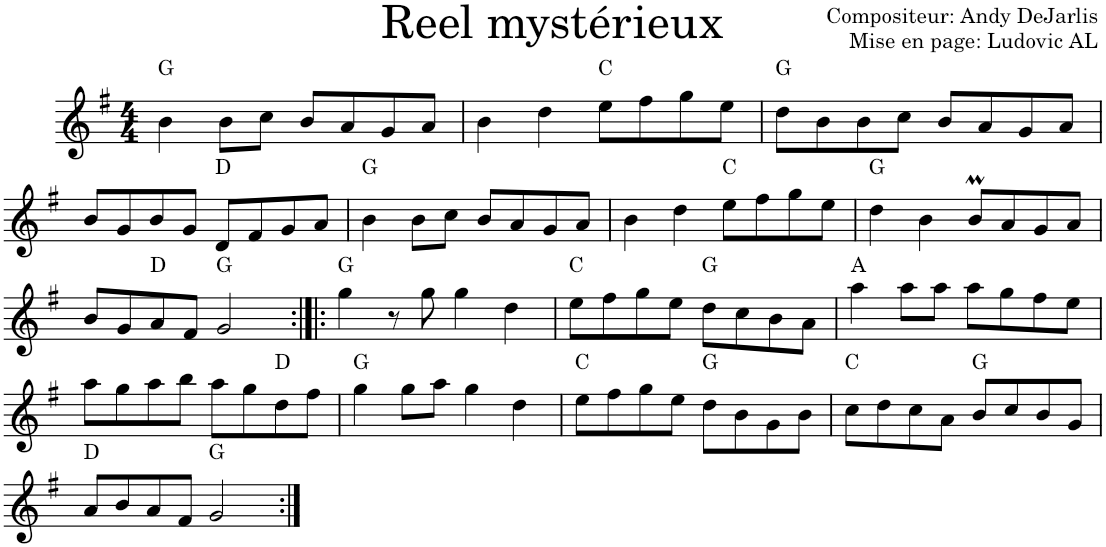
**kern	**harte
*part1	*part1
*staff1	*
*I"Voice	*
*I'V	*
*clefG2	*
*k[f#]	*
*M4/4	*
=1	=1
4b\	G:maj
8b\L	.
8cc\J	.
8b/L	.
8a/	.
8g/	.
8a/J	.
=2	=2
4b\	.
4dd\	.
8ee\L	C:maj
8ff#\	.
8gg\	.
8ee\J	.
=3	=3
8dd\L	G:maj
8b\	.
8b\	.
8cc\J	.
8b/L	.
8a/	.
8g/	.
8a/J	.
!!LO:LB:g=z
=4	=4
8b/L	.
8g/	.
8b/	.
8g/J	.
8d/L	D:maj
8f#/	.
8g/	.
8a/J	.
=5	=5
4b\	G:maj
8b\L	.
8cc\J	.
8b/L	.
8a/	.
8g/	.
8a/J	.
=6	=6
4b\	.
4dd\	.
8ee\L	C:maj
8ff#\	.
8gg\	.
8ee\J	.
=7	=7
4dd\	G:maj
4b\	.
8bm/L	.
8a/	.
8g/	.
8a/J	.
!!LO:LB:g=z
=8	=8
8b/L	.
8g/	.
8a/	D:maj
8f#/J	.
2g/	G:maj
=9:|!|:	=9:|!|:
4gg\	G:maj
8r	.
8gg\	.
4gg\	.
4dd\	.
=10	=10
8ee\L	C:maj
8ff#\	.
8gg\	.
8ee\J	.
8dd\L	G:maj
8cc\	.
8b\	.
8a\J	.
=11	=11
4aa\	A:maj
8aa\L	.
8aa\J	.
8aa\L	.
8gg\	.
8ff#\	.
8ee\J	.
!!LO:LB:g=z
=12	=12
8aa\L	.
8gg\	.
8aa\	.
8bb\J	.
8aa\L	.
8gg\	.
8dd\	D:maj
8ff#\J	.
=13	=13
4gg\	G:maj
8gg\L	.
8aa\J	.
4gg\	.
4dd\	.
=14	=14
8ee\L	C:maj
8ff#\	.
8gg\	.
8ee\J	.
8dd\L	G:maj
8b\	.
8g\	.
8b\J	.
=15	=15
8cc\L	C:maj
8dd\	.
8cc\	.
8a\J	.
8b/L	G:maj
8cc/	.
8b/	.
8g/J	.
!!LO:LB:g=z
=16	=16
8a/L	D:maj
8b/	.
8a/	.
8f#/J	.
2g/	G:maj
=:|!	=:|!
*-	*-
